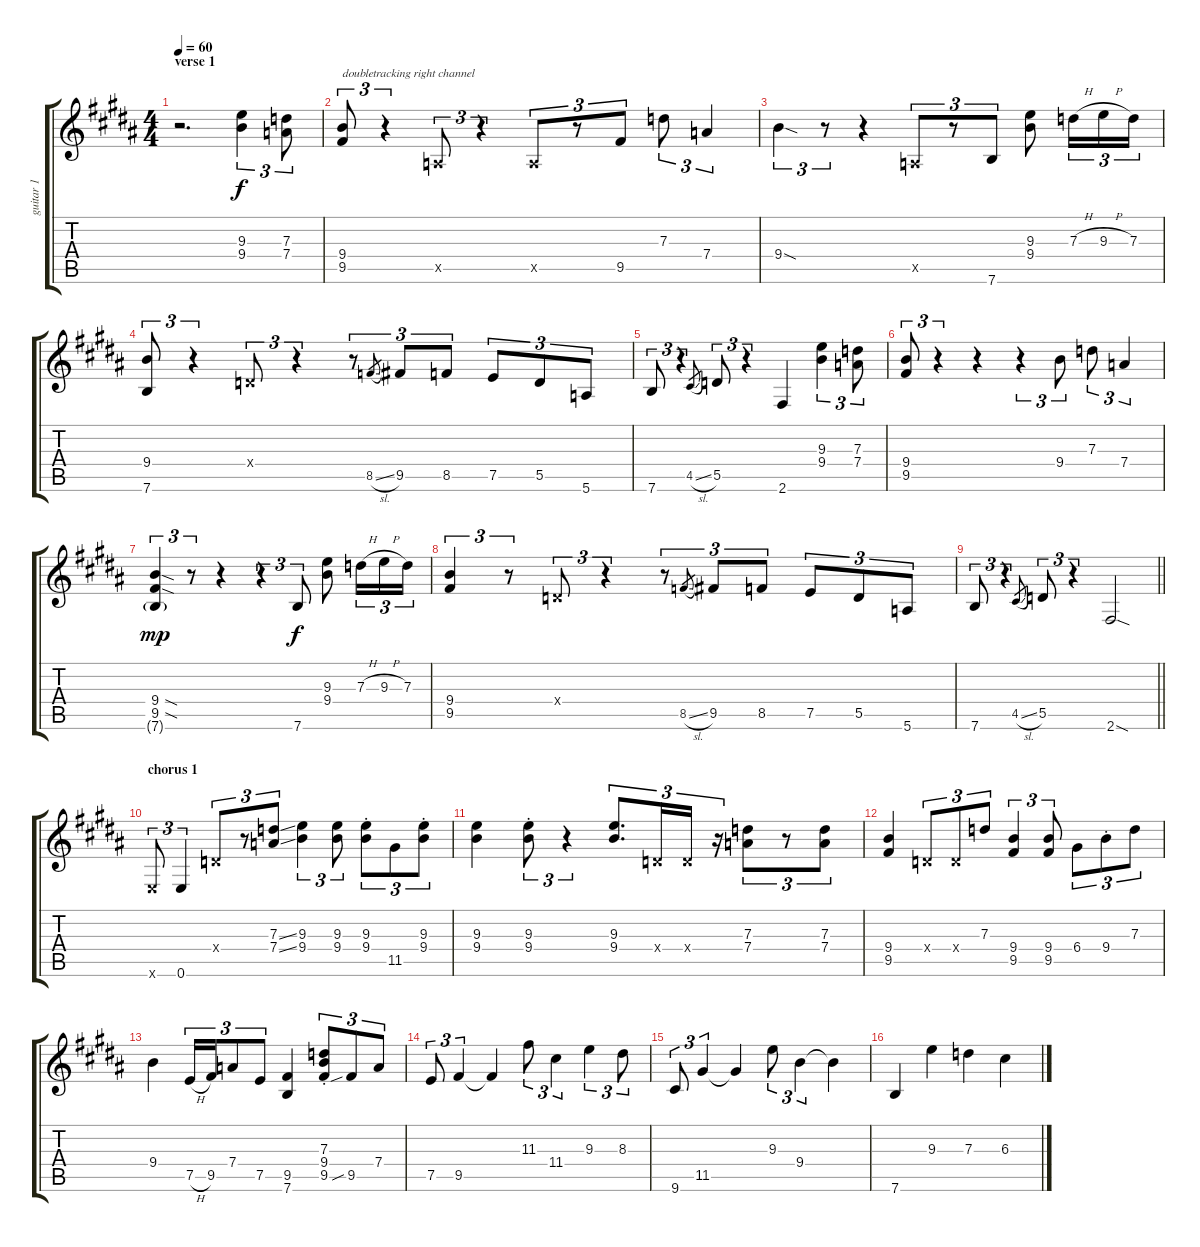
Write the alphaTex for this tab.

\track ("guitar 1" "guitar 1") {instrument overdrivenguitar}
\staff {score tabs}
\tuning (E4 B3 G3 D3 A2 E2) {hide}
\ts (4 4)
\section ("" "verse 1")
\tempo 60
\clef g2
\ks b
r.2{d dy f instrument overdrivenguitar} (9.3 9.4).4{tu (3 2)} (7.3 7.4).8{tu (3 2)} |
(9.4 9.5).8{tu (3 2) txt "doubletracking right channel"} r.4{tu (3 2)} 0.5{x}.8{tu (3 2)} r.4{tu (3 2)} 0.5{x}.8{tu (3 2)} r.8{tu (3 2)} 9.5.8{tu (3 2)} 7.3.8{tu (3 2)} 7.4.4{tu (3 2)} |
9.4{sod}.4{tu (3 2)} r.8{tu (3 2)} r.4 0.5{x}.8{tu (3 2)} r.8{tu (3 2)} 7.6.8{tu (3 2)} (9.3 9.4).8 7.3{h}.16{tu (3 2)} 9.3{h}.16{tu (3 2)} 7.3.16{tu (3 2)} |
(9.4 7.6).8{tu (3 2)} r.4{tu (3 2)} 0.4{x}.8{tu (3 2)} r.4{tu (3 2)} r.8{tu (3 2)} 8.5{sl}.8{gr} 9.5.8{tu (3 2)} 8.5.8{tu (3 2)} 7.5.8{tu (3 2)} 5.5.8{tu (3 2)} 5.6.8{tu (3 2)} |
7.6.8{tu (3 2)} r.4{tu (3 2)} 4.5{sl}.8{gr} 5.5.8{tu (3 2)} r.4{tu (3 2)} 2.6.4 (9.3 9.4).4{tu (3 2)} (7.3 7.4).8{tu (3 2)} |
(9.4 9.5).8{tu (3 2)} r.4{tu (3 2)} r.4 r.4{tu (3 2)} 9.4.8{tu (3 2)} 7.3.8{tu (3 2)} 7.4.4{tu (3 2)} |
(9.4{sod} 9.5{sod} 7.6{g}).4{tu (3 2) dy mp} r.8{tu (3 2)} r.4 r.4{tu (3 2)} 7.6.8{tu (3 2) dy f} (9.3 9.4).8 7.3{h}.16{tu (3 2)} 9.3{h}.16{tu (3 2)} 7.3.16{tu (3 2)} |
(9.4 9.5).4{tu (3 2)} r.8{tu (3 2)} 0.4{x}.8{tu (3 2)} r.4{tu (3 2)} r.8{tu (3 2)} 8.5{sl}.8{gr} 9.5.8{tu (3 2)} 8.5.8{tu (3 2)} 7.5.8{tu (3 2)} 5.5.8{tu (3 2)} 5.6.8{tu (3 2)} |
\barLineRight lightlight
7.6.8{tu (3 2)} r.4{tu (3 2)} 4.5{sl}.8{gr} 5.5.8{tu (3 2)} r.4{tu (3 2)} 2.6{sod}.2 |
\section ("" "chorus 1")
0.6{x}.8{tu (3 2)} 0.6.4{tu (3 2)} 0.4{x}.8{tu (3 2)} r.8{tu (3 2)} (7.3{ss} 7.4{ss}).8{tu (3 2)} (9.3 9.4).4{tu (3 2)} (9.3 9.4).8{tu (3 2)} (9.3{st} 9.4{st}).8{tu (3 2)} 11.5.8{tu (3 2)} (9.3{st} 9.4{st}).8{tu (3 2)} |
(9.3 9.4).4 (9.3{st} 9.4{st}).8{tu (3 2)} r.4{tu (3 2)} (9.3 9.4).8{d tu (3 2)} 0.4{x}.16{tu (3 2)} 0.4{x}.16{tu (3 2)} r.16{tu (3 2)} (7.3 7.4).8{tu (3 2)} r.8{tu (3 2)} (7.3 7.4).8{tu (3 2)} |
(9.4 9.5).4 0.4{x}.8{tu (3 2)} 0.4{x}.8{tu (3 2)} 7.3.8{tu (3 2)} (9.4 9.5).4{tu (3 2)} (9.4 9.5).8{tu (3 2)} 6.4.8{tu (3 2)} 9.4{st}.8{tu (3 2)} 7.3.8{tu (3 2)} |
9.4.4 7.5{h}.16{tu (3 2)} 9.5.16{tu (3 2)} 7.4.8{tu (3 2)} 7.5.8{tu (3 2)} (9.5 7.6).4 (7.3{st} 9.4{st} 9.5{st}).8{tu (3 2)} 9.5{sib}.8{tu (3 2)} 7.4.8{tu (3 2)} |
7.5.8{tu (3 2)} 9.5.4{tu (3 2)} 9.5{t}.4 11.3.8{tu (3 2)} 11.4.4{tu (3 2)} 9.3.4{tu (3 2)} 8.3.8{tu (3 2)} |
9.6.8{tu (3 2)} 11.5.4{tu (3 2)} 11.5{t}.4 9.3.8{tu (3 2)} 9.4.4{tu (3 2)} 9.4{t}.4 |
7.6.4 9.3.4 7.3.4 6.3.4
